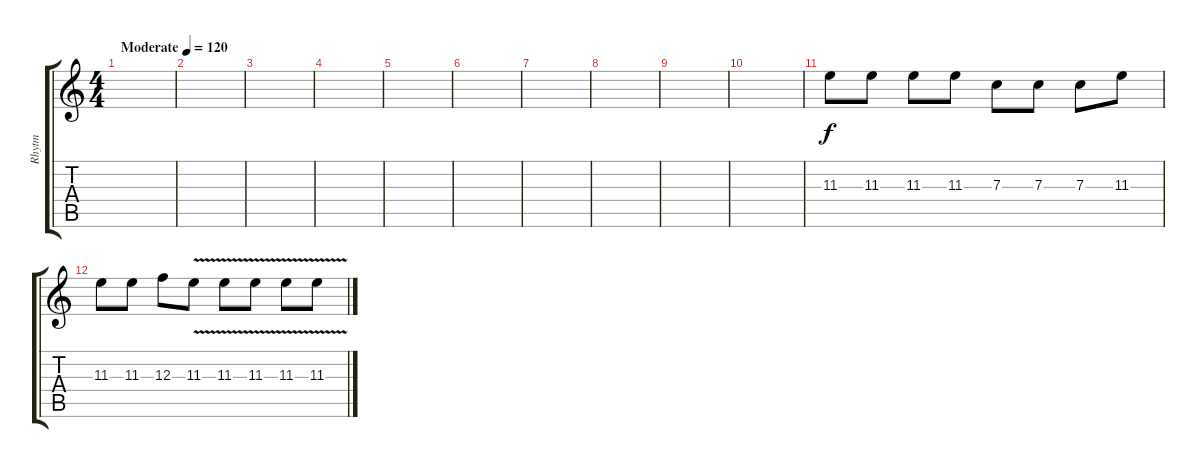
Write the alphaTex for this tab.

\track ("Rhytm" "Rhytm") {instrument distortionguitar}
\staff {score tabs}
\tuning (D4 A3 F3 C3 G2 D2) {hide}
\ts (4 4)
\tempo (120 "Moderate")
\clef g2
\ks c
|
|
|
|
|
|
|
|
|
|
11.3.8 11.3.8 11.3.8 11.3.8 7.3.8 7.3.8 7.3.8 11.3.8 |
11.3.8 11.3.8 12.3.8 11.3{v}.8 11.3{v}.8 11.3{v}.8 11.3{v}.8 11.3{v}.8
